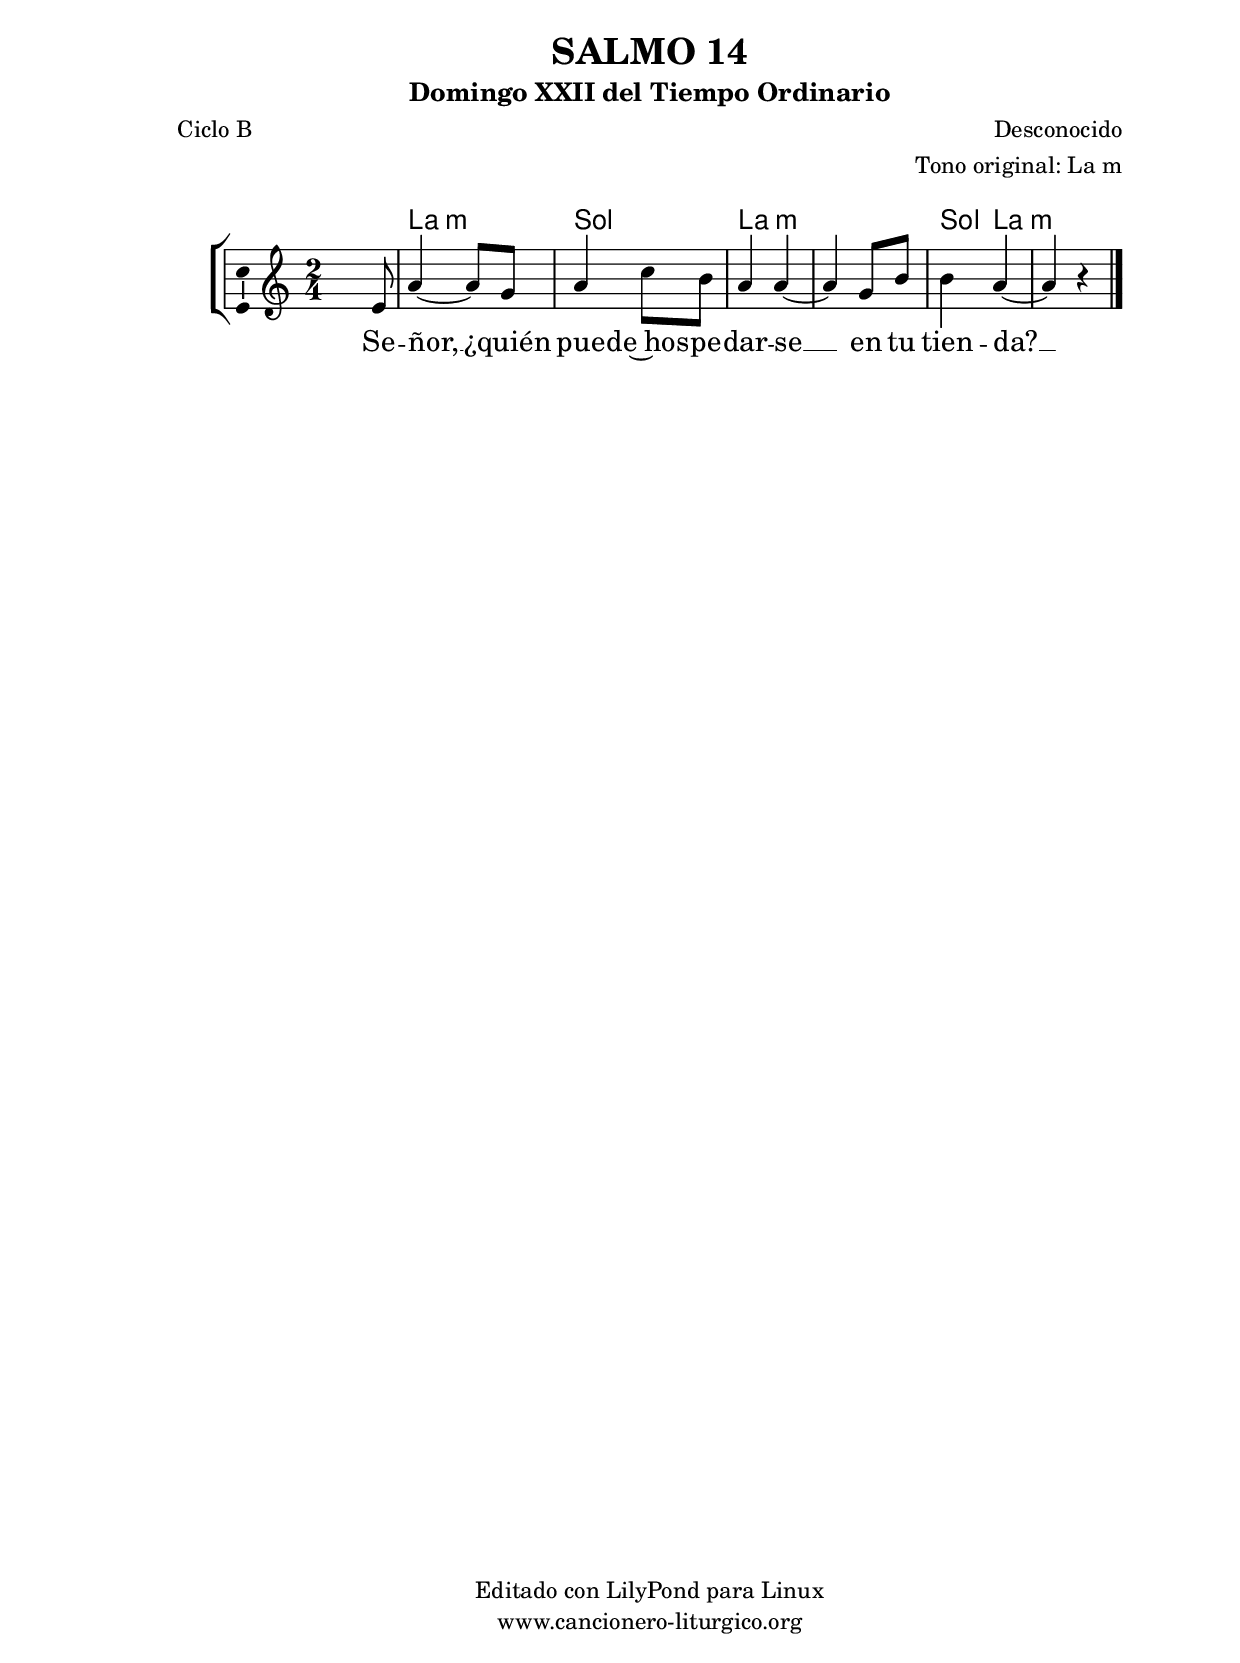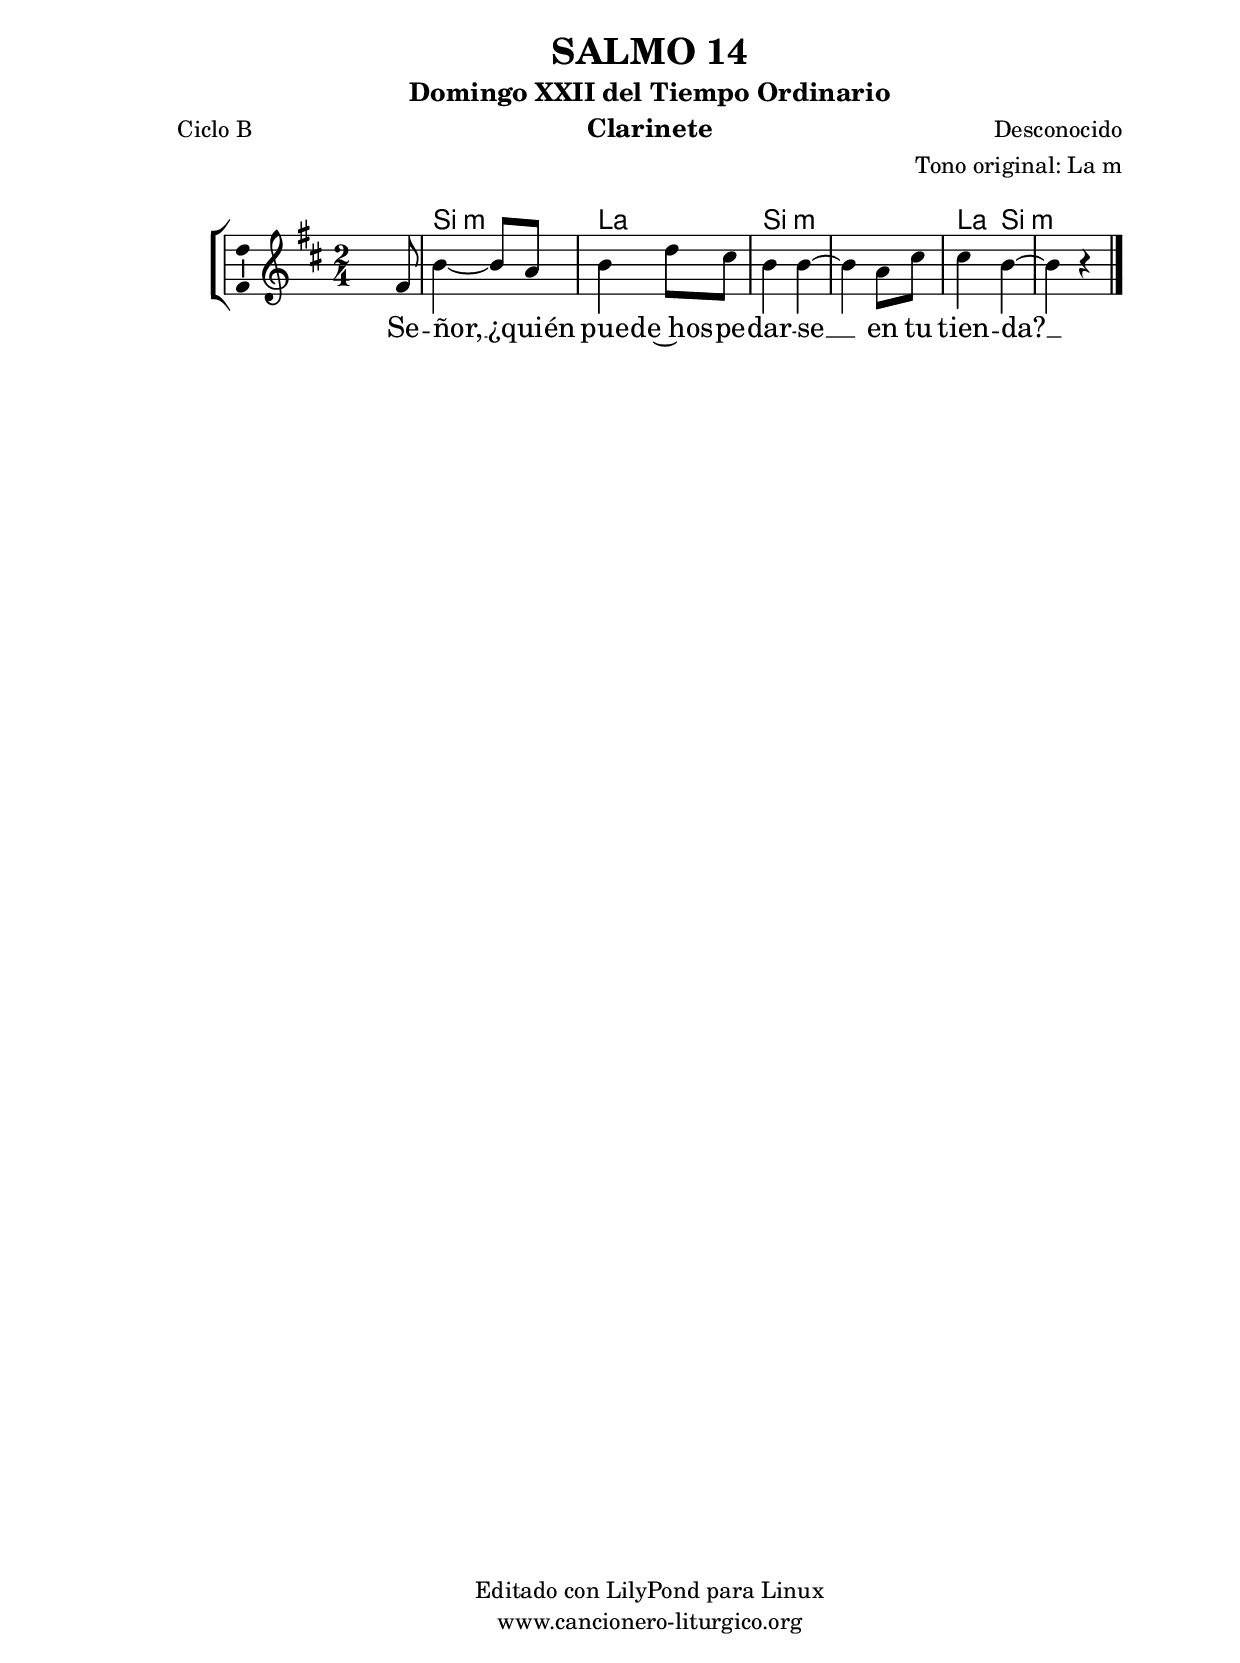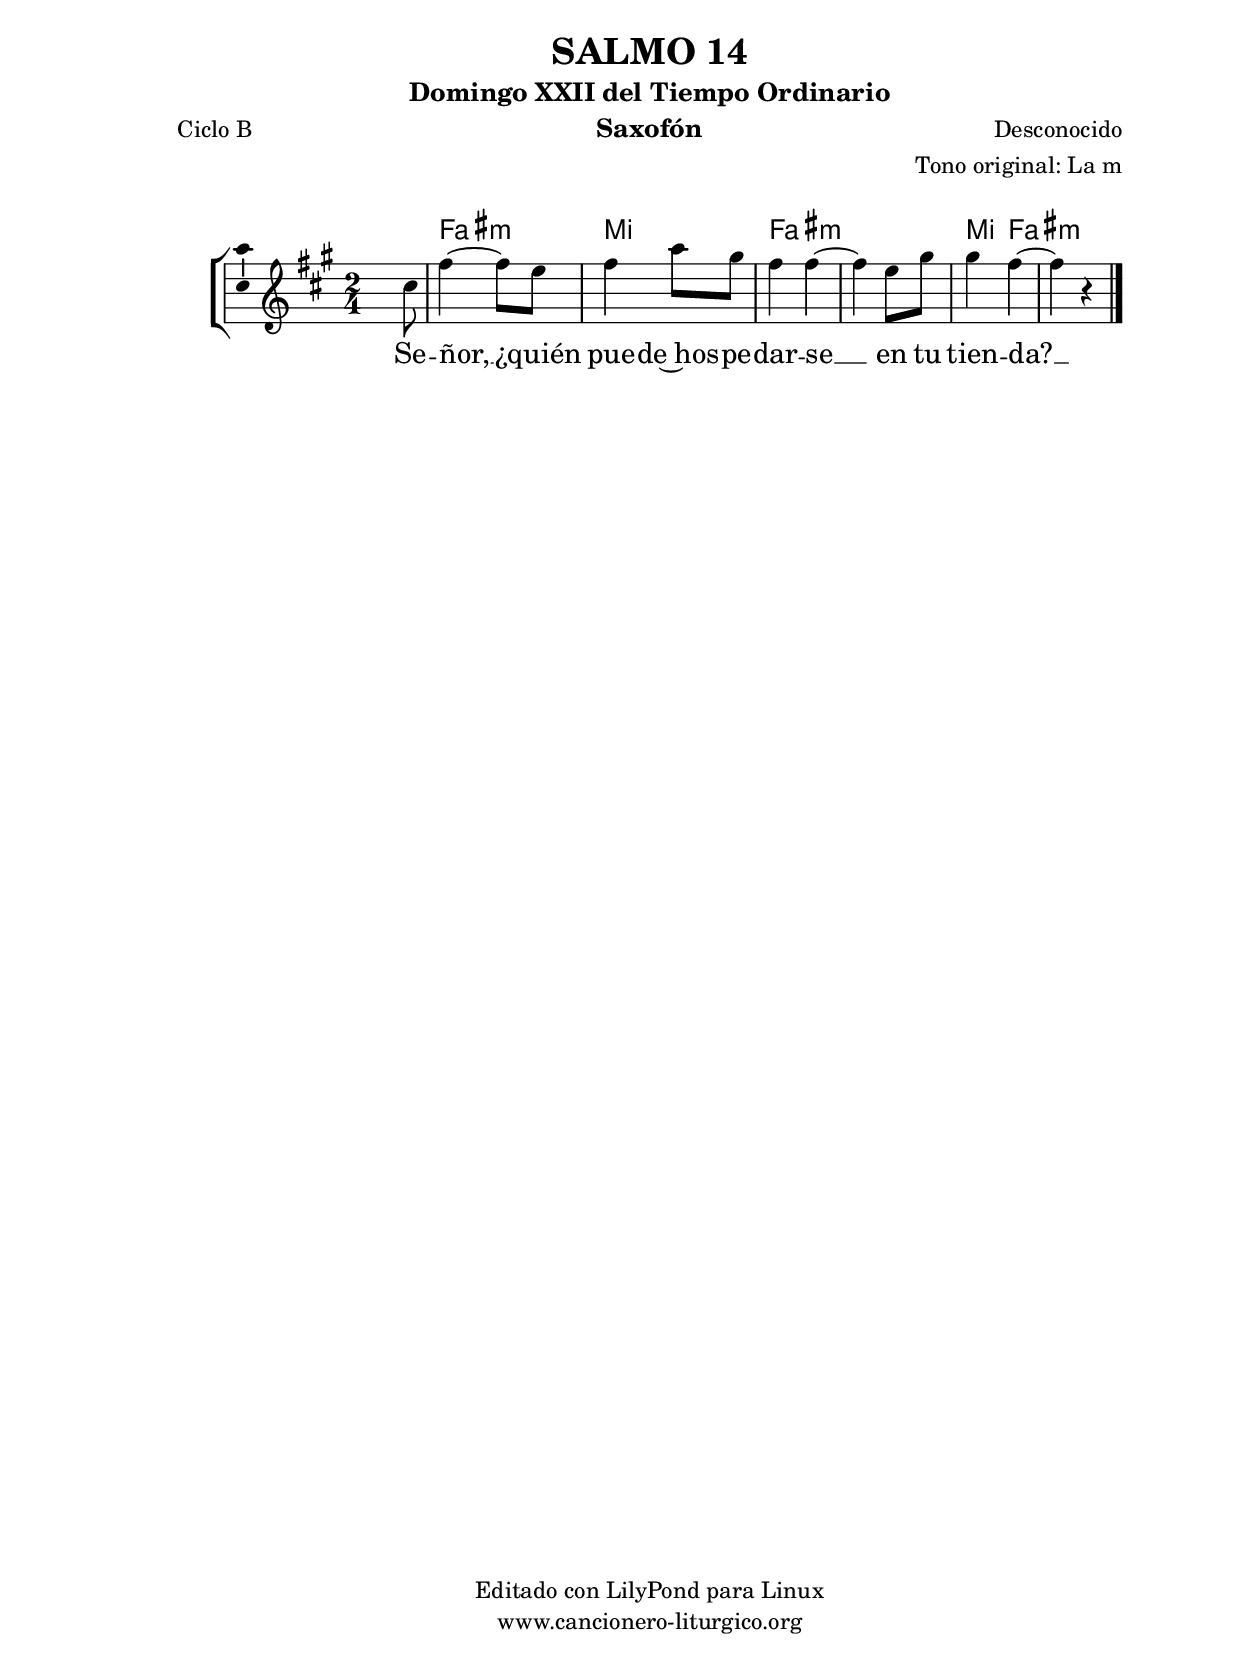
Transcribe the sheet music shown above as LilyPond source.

%
%para convertir .midi en .wav:
%timidity filename.midi -Ow -o finename.wav
%
%
%Para convertir de .wav a .mp3:
%lame -h -m j filename.wav
%
%
%para escuchar el midi:
%timidity nombrefichero.midi
%


%versión de lilypond para la que se ha escrito esta partitura:
\version "2.16.0"

	%Tamaño papel
	#(set-default-paper-size "a4")
	%Tamaño partitura
	#(set-global-staff-size 20)
	%No responde al pulsar sobre una nota
	#(ly:set-option 'point-and-click #f)

%parámetros del encabezamiento:
\header {
	title = "SALMO 14"
	subtitle = "Domingo XXII del Tiempo Ordinario"
	composer = "Desconocido"
	poet = "Ciclo B"
	meter = ""
	arranger = "Tono original: La m"
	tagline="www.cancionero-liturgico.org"
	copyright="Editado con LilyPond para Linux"
	}

%parámetros asociados al papel:
\paper  {
	oddHeaderMarkup = \markup {\fill-line { \on-the-fly #not-first-page \fromproperty #'header:title \on-the-fly #not-first-page \fromproperty #'header:composer }}
	evenHeaderMarkup = \markup {\fill-line { \fromproperty #'header:composer \fromproperty #'header:title }}
	#(set-paper-size "a4")
	print-page-number = ##f
	first-page-number = 1
	print-first-page-number = ##f
%	head-separation = 3.0 \cm
	top-margin = 2.0 \cm
	bottom-margin = 0.5\cm
%%%	bottom-margin = -1.0\cm
	left-margin = 3.0 \cm
	line-width = 16.0 \cm 
	indent = 8\mm
	interscoreline = 2.\mm
	between-system-space = 15\mm
%	para que las partituras no llenen la hoja:
	ragged-bottom = ##t
%	idem para la última hoja:
	ragged-last-bottom = ##f
%	para que las partituras llenen el ancho del papel:
	ragged-last = ##f
	after-title-space = 2.5 \cm
%page-count=1
%system-count=8

	%Flexible Vertical Spacing
%	markup-markup-spacing =
%	#'((basic-distance . 15) (minimum-distance . 15) (padding . 3))
	markup-system-spacing =
	#'((basic-distance . 15) (minimum-distance . 15) (padding . 3))
	system-system-spacing =
	#'((basic-distance . 15) (minimum-distance . 15) (padding . 3))
	score-system-spacing =
	#'((basic-distance . 15) (minimum-distance . 15) (padding . 5))
%	top-system-spacing = % header
%	#'((basic-distance . 8) (minimum-distance . 0) (padding . 3))
%	top-markup-spacing =
%	#'((basic-distance . 20) (minimum-distance . 20) (padding . 3))
	last-bottom-spacing = % footer
	#'((basic-distance . 5) (minimum-distance . 5) (padding . 3))
%	score-markup-spacing =
%	#'((basic-distance . 16) (minimum-distance . 13) (padding . 3))

	}


%parámetros que afectan a toda la partitura:
global =  {
	%clave de sol (G):
	\clef G
	%armadura:
%	\transpose f a
	\key a \minor
	\tempo 4=80
	\set Score.tempoHideNote = ##t
	}


acordes = {
	\italianChords
	\chordmode {
%	\transpose f a
{

s2
a2:m g a:m a:m g4 a:m s2

	}
	}
}

melodia = 
%	\transpose f a
{
	\relative c'{

\time 2/4
s4 s8 e8
a4~a8 g
a4 c8 b
a4 a~
a4 g8 b
b4 a~
a4 r4

	\bar "|."
	}
	}


texto = \lyricmode {
Se -- ñor, __ ¿quién pue -- de~hos -- pe -- dar -- se __ en tu tien -- da? __
	}


acordesStaff = \context ChordNames = acordesStaff <<
	\set chordChanges = ##t
	\acordes
	>>


vozStaff = \context Voice = vozStaff
\with {\consists "Ambitus_engraver"}
<<
%	\set Staff.instrumentName = ""
%	\set Staff.shortInstrumentName = ""
%	\set Staff.midiInstrument = #"clarinet"
%	\set Staff.midiInstrument = #"cello"
%	\set Staff.midiInstrument = #"flute"
	\set Staff.midiInstrument = #"electric guitar (jazz)"
%	\set Staff.midiInstrument = #"english horn"
%	\set Staff.midiInstrument = #"violin"
%	\set Staff.midiInstrument = #"glockenspiel"
	\set Staff.midiMinimumVolume = #0.7
	\set Staff.midiMaximumVolume = #0.9
	\global
	\melodia
	>>


textoStaff = \context Lyrics = textoStaff <<
	\lyricsto vozStaff \texto
	>>

\book {
	\score {
		\context ChoirStaff {
			\override StaffGroup.SystemStartBracket #'collapse-height = #1
			\override Score.SystemStartBar #'collapse-height = #1
			<<
			\acordesStaff
			\vozStaff
			\textoStaff
			>>
			}
		\layout {
	    		\context {
				\Lyrics
				\override LyricText #'font-size = #2
				}
	   		 \context {
				\Score
				%fontSize = #3
				\override StaffSymbol #'staff-space = #(magstep +3)
				%\override Beam #'thickness = #0.55
				%\override SpacingSpanner #'spacing-increment = #1.0
				%\override Slur #'height-limit = #1.5
				}
			}
		}
	\score {
		\unfoldRepeats
		\context ChoirStaff {
			<<
			\acordesStaff
			\vozStaff
			>>
			}
		\midi {
	  		\context {
	  			\Score
				tempoWholesPerMinute = #(ly:make-moment 70 4)
				}
			}
		}
	}

%Partitura para clarinete
#(define output-suffix "C")
\book {
	\header{
		instrument = "Clarinete"
		}
	\score {
		\context ChoirStaff {
			\override StaffGroup.SystemStartBracket #'collapse-height = #1
			\override Score.SystemStartBar #'collapse-height = #1
\transpose c d
			<<
			\acordesStaff
			\vozStaff
			\textoStaff
			>>
			}
		\layout {
	    		\context {
				\Lyrics
				\override LyricText #'font-size = #2
				}
	   		 \context {
				\Score
				%fontSize = #3
				\override StaffSymbol #'staff-space = #(magstep +3)
				%\override Beam #'thickness = #0.55
				%\override SpacingSpanner #'spacing-increment = #1.0
				%\override Slur #'height-limit = #1.5
				}
			}
		}
	}

%Partitura para saxofón
#(define output-suffix "S")
\book {
	\header{
		instrument = "Saxofón"
		}
	\score {
		\context ChoirStaff {
			\override StaffGroup.SystemStartBracket #'collapse-height = #1
			\override Score.SystemStartBar #'collapse-height = #1
\transpose c a
			<<
			\acordesStaff
			\vozStaff
			\textoStaff
			>>
			}
		\layout {
	    		\context {
				\Lyrics
				\override LyricText #'font-size = #2
				}
	   		 \context {
				\Score
				%fontSize = #3
				\override StaffSymbol #'staff-space = #(magstep +3)
				%\override Beam #'thickness = #0.55
				%\override SpacingSpanner #'spacing-increment = #1.0
				%\override Slur #'height-limit = #1.5
				}
			}
		}
	}

